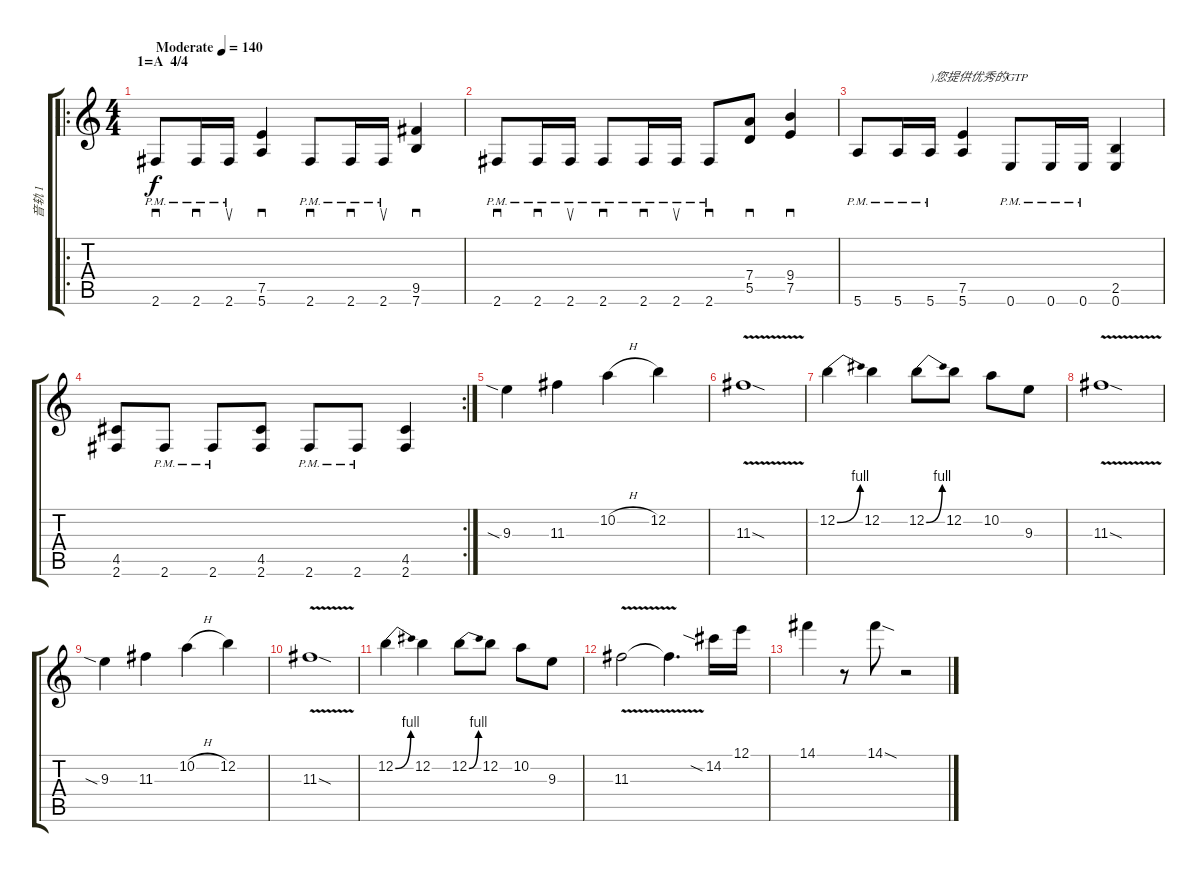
\track ("音轨 1" "音轨 1") {instrument overdrivenguitar}
\staff {score tabs}
\tuning (E4 B3 G3 D3 A2 E2) {hide}
\ro
\ts (4 4)
\section ("" "1=A  4/4")
\tempo (140 "Moderate")
\clef g2
\ks c
2.6{pm}.8{sd dy f instrument overdrivenguitar} 2.6{pm}.16{sd} 2.6{pm}.16{su} (7.5 5.6).4{sd} 2.6{pm}.8{sd} 2.6{pm}.16{sd} 2.6{pm}.16{su} (9.5 7.6).4{sd} |
2.6{pm}.8{sd} 2.6{pm}.16{sd} 2.6{pm}.16{su} 2.6{pm}.8{sd} 2.6{pm}.16{sd} 2.6{pm}.16{su} 2.6{pm}.8{sd} (7.4 5.5).8{sd} (9.4 7.5).4{sd} |
5.6{pm}.8 5.6{pm}.16 5.6{pm}.16{txt ")您提供优秀的GTP"} (7.5 5.6).4 0.6{pm}.8 0.6{pm}.16 0.6{pm}.16 (2.5 0.6).4 |
\rc 2
(4.5 2.6).8 2.6{pm}.8 2.6{pm}.8 (4.5 2.6).8 2.6{pm}.8 2.6{pm}.8 (4.5 2.6).4 |
9.3{sia}.4 11.3.4 10.2{h}.4 12.2.4 |
11.3{v sod}.1 |
12.2{be (bend 0 0 60 4)}.4 12.2.4 12.2{be (bend 0 0 60 4)}.8 12.2.8 10.2.8 9.3.8 |
11.3{v sod}.1 |
9.3{sia}.4 11.3.4 10.2{h}.4 12.2.4 |
11.3{v sod}.1 |
12.2{be (bend 0 0 60 4)}.4 12.2.4 12.2{be (bend 0 0 60 4)}.8 12.2.8 10.2.8 9.3.8 |
11.3{v}.2 11.3{t}.4{d} 14.2{sia}.16 12.1.16 |
14.1.4 r.8 14.1{sod}.8 r.2
